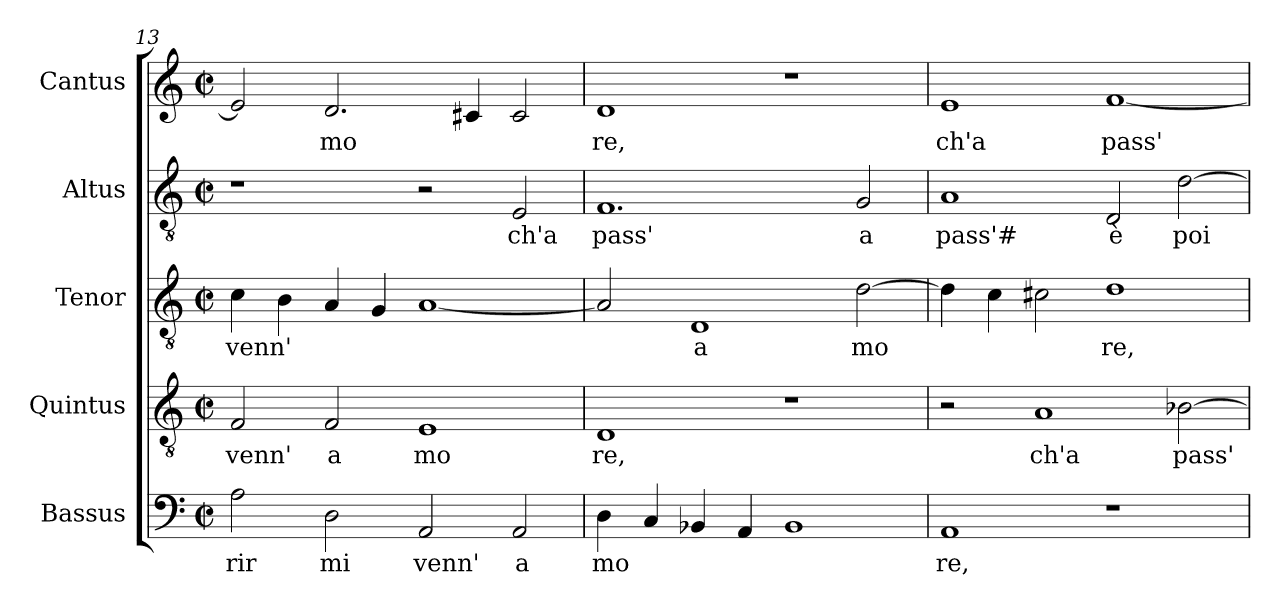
**kern	**text	**kern	**text	**kern	**text	**kern	**text	**kern	**text
*part5	*part5	*part4	*part4	*part3	*part3	*part2	*part2	*part1	*part1
*staff5	*staff5	*staff4	*staff4	*staff3	*staff3	*staff2	*staff2	*staff1	*staff1
*I"Bassus	*	*I"Quintus	*	*I"Tenor	*	*I"Altus	*	*I"Cantus	*
*clefF4	*	*clefGv2	*	*clefGv2	*	*clefGv2	*	*clefG2	*
*k[]	*	*k[]	*	*k[]	*	*k[]	*	*k[]	*
*C:	*	*C:	*	*C:	*	*C:	*	*C:	*
*M2/2	*	*M2/2	*	*M2/2	*	*M2/2	*	*M2/2	*
*met(c|)	*	*met(c|)	*	*met(c|)	*	*met(c|)	*	*met(c|)	*
=13	=13	=13	=13	=13	=13	=13	=13	=13	=13
!	!LO:LY:b	!	!LO:LY:b	!	!LO:LY:b:cj	!	!	!	!LO:LY:b:cj
2A\	rir	2F/	venn'	4c\	venn'	1r	.	2e/]	.
!	!	!	!	!	!LO:LY:b:cj	!	!	!	!
.	.	.	.	4B\	.	.	.	.	.
!	!LO:LY:b	!	!LO:LY:b	!	!LO:LY:b:cj	!	!	!	!LO:LY:b:cj
2D\	mi	2F/	a	4A/	.	.	.	2.d/	mo
!	!	!	!	!	!LO:LY:b:cj	!	!	!	!
.	.	.	.	4G/	.	.	.	.	.
!	!LO:LY:b	!	!LO:LY:b	!	!LO:LY:b:cj	!	!	!	!
2AA/	venn'	1E	mo	[<1A	.	2r	.	.	.
!	!	!	!	!	!	!	!	!	!LO:LY:b:cj
.	.	.	.	.	.	.	.	4c#/	.
!	!LO:LY:b	!	!	!	!	!	!LO:LY:b	!	!LO:LY:b:cj
2AA/	a	.	.	.	.	2E/	ch'a	2c#/	.
=14	=14	=14	=14	=14	=14	=14	=14	=14	=14
!	!LO:LY:b	!	!LO:LY:b	!	!LO:LY:b:cj	!	!LO:LY:b	!	!LO:LY:b:cj
4D\	mo	1D	re,	2A/]	.	1.F	pass'	1d	re,
!	!LO:LY:b	!	!	!	!	!	!	!	!
4C/	.	.	.	.	.	.	.	.	.
!	!LO:LY:b	!	!	!	!LO:LY:b:cj	!	!	!	!
4BB-X/	.	.	.	1D	a	.	.	.	.
!	!LO:LY:b	!	!	!	!	!	!	!	!
4AA/	.	.	.	.	.	.	.	.	.
!	!LO:LY:b	!	!	!	!	!	!	!	!
1BB-	.	1r	.	.	.	.	.	1r	.
!	!	!	!	!	!LO:LY:b:cj	!	!LO:LY:b	!	!
.	.	.	.	[>2d\	mo	2G/	a	.	.
=15	=15	=15	=15	=15	=15	=15	=15	=15	=15
!	!LO:LY:b	!	!	!	!LO:LY:b:cj	!	!LO:LY:b	!	!LO:LY:b:cj
1AA	re,	2r	.	4d\]	.	1A	pass'#	1e	ch'a
!	!	!	!	!	!LO:LY:b:cj	!	!	!	!
.	.	.	.	4c\	.	.	.	.	.
!	!	!	!LO:LY:b	!	!LO:LY:b:cj	!	!	!	!
.	.	1A	ch'a	2c#\	.	.	.	.	.
!	!	!	!	!	!LO:LY:b:cj	!	!LO:LY:b	!	!LO:LY:b:cj
1r	.	.	.	1d	re,	2D/	è	[>1f	pass'
!	!	!	!LO:LY:b	!	!	!	!LO:LY:b	!	!
.	.	[>2B-X\	pass'	.	.	[>2d\	poi	.	.
=	=	=	=	=	=	=	=	=	=
*-	*-	*-	*-	*-	*-	*-	*-	*-	*-
